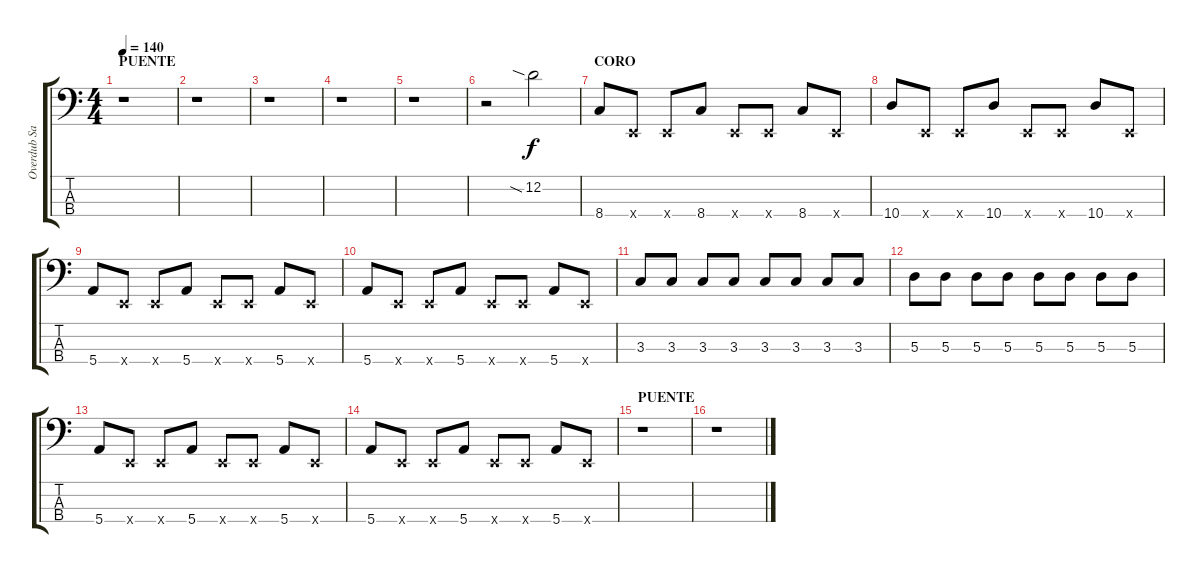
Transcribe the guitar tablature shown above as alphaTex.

\track ("Overdub San" "Overdub Sa") {instrument electricbasspick}
\staff {score tabs}
\tuning (G2 D2 A1 E1) {hide}
\ts (4 4)
\section ("" "PUENTE ")
\tempo 140
\clef f4
\ks c
r.1{dy f} |
r.1 |
r.1 |
r.1 |
r.1 |
r.2 12.2{sia}.2 |
\section ("" "CORO")
8.4.8 0.4{x}.8 0.4{x}.8 8.4.8 0.4{x}.8 0.4{x}.8 8.4.8 0.4{x}.8 |
10.4.8 0.4{x}.8 0.4{x}.8 10.4.8 0.4{x}.8 0.4{x}.8 10.4.8 0.4{x}.8 |
5.4.8 0.4{x}.8 0.4{x}.8 5.4.8 0.4{x}.8 0.4{x}.8 5.4.8 0.4{x}.8 |
5.4.8 0.4{x}.8 0.4{x}.8 5.4.8 0.4{x}.8 0.4{x}.8 5.4.8 0.4{x}.8 |
3.3.8 3.3.8 3.3.8 3.3.8 3.3.8 3.3.8 3.3.8 3.3.8 |
5.3.8 5.3.8 5.3.8 5.3.8 5.3.8 5.3.8 5.3.8 5.3.8 |
5.4.8 0.4{x}.8 0.4{x}.8 5.4.8 0.4{x}.8 0.4{x}.8 5.4.8 0.4{x}.8 |
5.4.8 0.4{x}.8 0.4{x}.8 5.4.8 0.4{x}.8 0.4{x}.8 5.4.8 0.4{x}.8 |
\section ("" "PUENTE")
r.1 |
r.1
